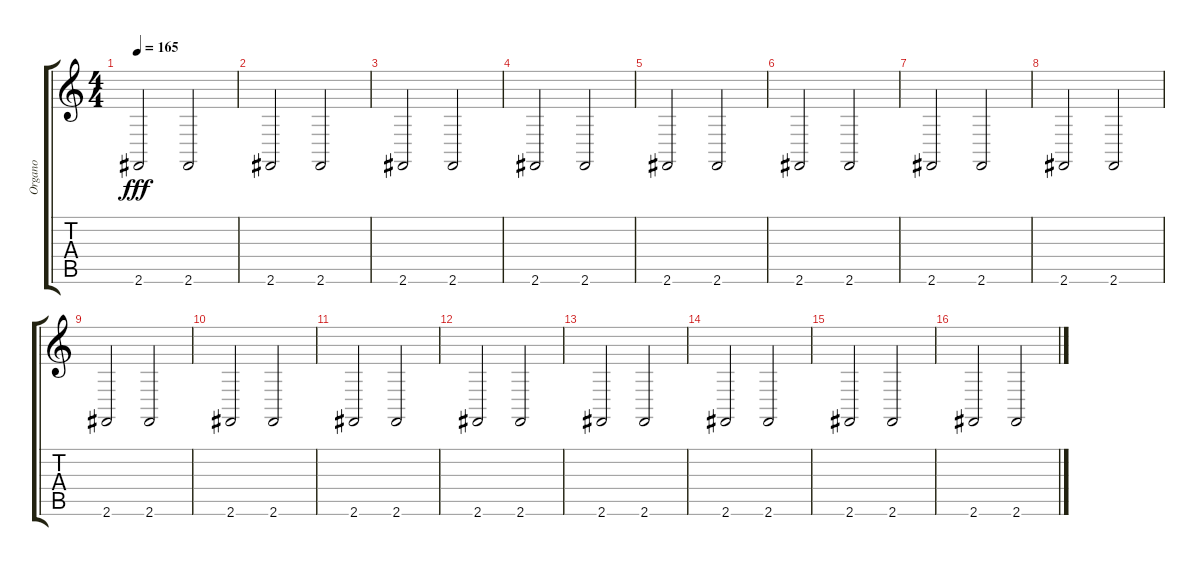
\track ("Organo" "Organo") {instrument drawbarorgan}
\staff {score tabs}
\tuning (E4 B3 G3 D3 A2 E2) {hide}
\ts (4 4)
\tempo 165
\clef g2
\ks c
2.6.2{dy fff instrument drawbarorgan} 2.6.2 |
2.6.2 2.6.2 |
2.6.2 2.6.2 |
2.6.2 2.6.2 |
2.6.2 2.6.2 |
2.6.2 2.6.2 |
2.6.2 2.6.2 |
2.6.2 2.6.2 |
2.6.2 2.6.2 |
2.6.2 2.6.2 |
2.6.2 2.6.2 |
2.6.2 2.6.2 |
2.6.2 2.6.2 |
2.6.2 2.6.2 |
2.6.2 2.6.2 |
2.6.2 2.6.2
